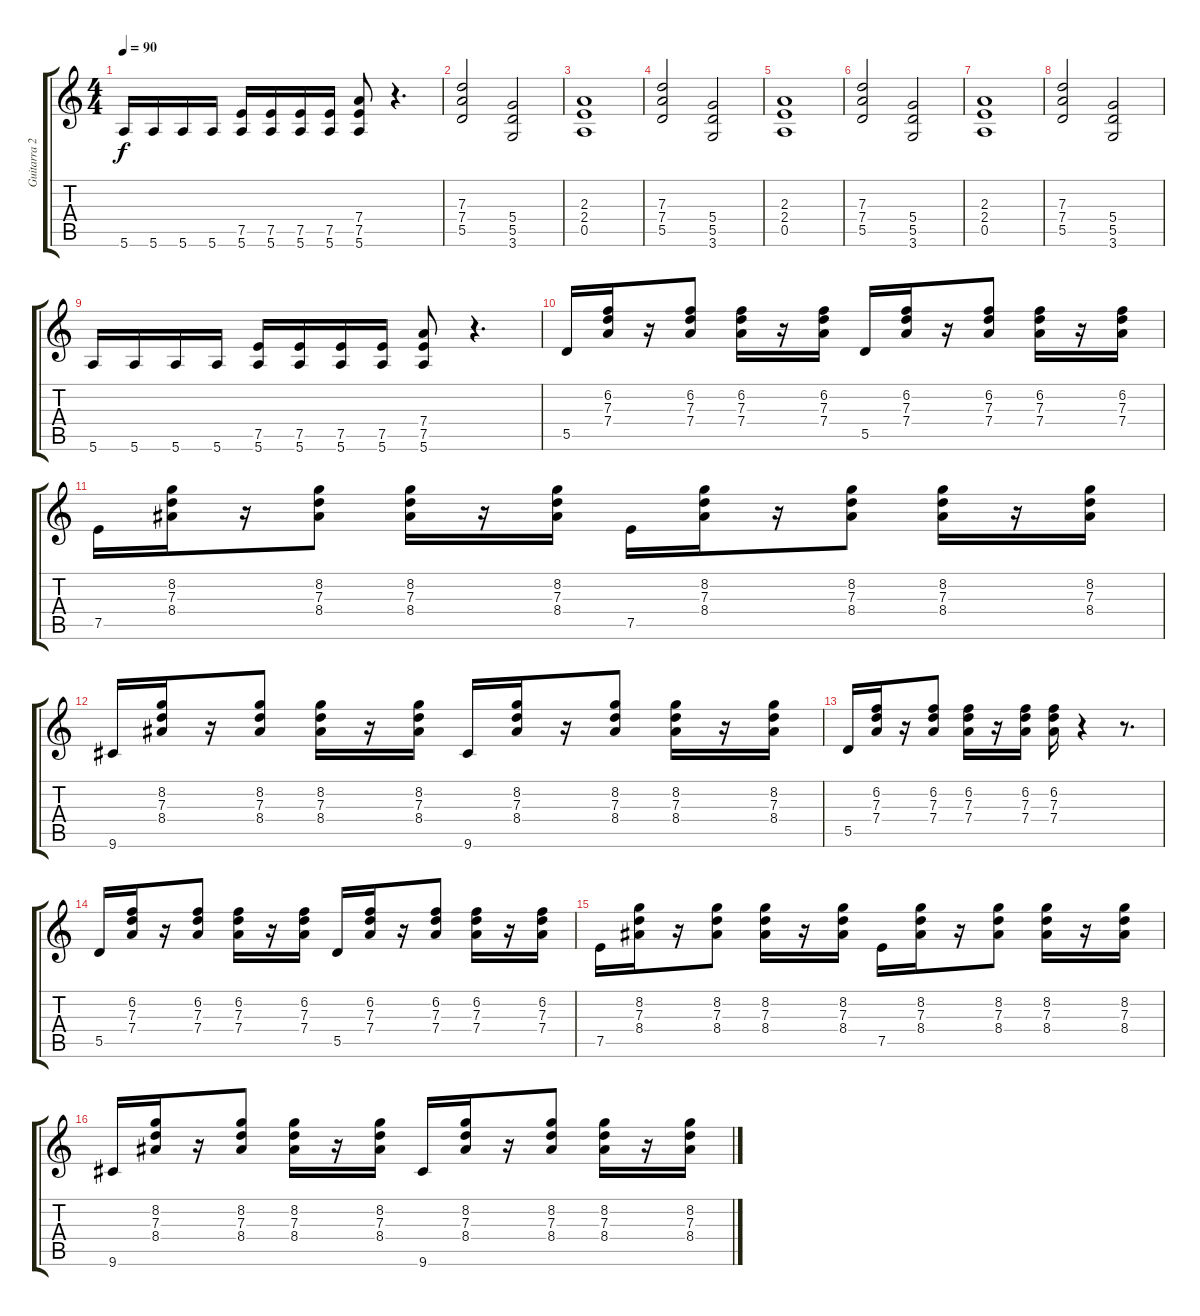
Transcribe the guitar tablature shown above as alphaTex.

\track ("Guitarra 2" "Guitarra 2") {instrument distortionguitar}
\staff {score tabs}
\tuning (E4 B3 G3 D3 A2 E2) {hide}
\ts (4 4)
\tempo 90
\clef g2
\ks c
5.6.16{dy f} 5.6.16 5.6.16 5.6.16 (7.5 5.6).16 (7.5 5.6).16 (7.5 5.6).16 (7.5 5.6).16 (7.4 7.5 5.6).8 r.4{d} |
(7.3 7.4 5.5).2 (5.4 5.5 3.6).2 |
(2.3 2.4 0.5).1 |
(7.3 7.4 5.5).2 (5.4 5.5 3.6).2 |
(2.3 2.4 0.5).1 |
(7.3 7.4 5.5).2 (5.4 5.5 3.6).2 |
(2.3 2.4 0.5).1 |
(7.3 7.4 5.5).2 (5.4 5.5 3.6).2 |
5.6.16 5.6.16 5.6.16 5.6.16 (7.5 5.6).16 (7.5 5.6).16 (7.5 5.6).16 (7.5 5.6).16 (7.4 7.5 5.6).8 r.4{d} |
5.5.16{volume 10} (6.2 7.3 7.4).16 r.16 (6.2 7.3 7.4).8 (6.2 7.3 7.4).16 r.16 (6.2 7.3 7.4).16 5.5.16 (6.2 7.3 7.4).16 r.16 (6.2 7.3 7.4).8 (6.2 7.3 7.4).16 r.16 (6.2 7.3 7.4).16 |
7.5.16 (8.2 7.3 8.4).16 r.16 (8.2 7.3 8.4).8 (8.2 7.3 8.4).16 r.16 (8.2 7.3 8.4).16 7.5.16 (8.2 7.3 8.4).16 r.16 (8.2 7.3 8.4).8 (8.2 7.3 8.4).16 r.16 (8.2 7.3 8.4).16 |
9.6.16 (8.2 7.3 8.4).16 r.16 (8.2 7.3 8.4).8 (8.2 7.3 8.4).16 r.16 (8.2 7.3 8.4).16 9.6.16 (8.2 7.3 8.4).16 r.16 (8.2 7.3 8.4).8 (8.2 7.3 8.4).16 r.16 (8.2 7.3 8.4).16 |
5.5.16 (6.2 7.3 7.4).16 r.16 (6.2 7.3 7.4).8 (6.2 7.3 7.4).16 r.16 (6.2 7.3 7.4).16 (6.2 7.3 7.4).16 r.4 r.8{d} |
5.5.16 (6.2 7.3 7.4).16 r.16 (6.2 7.3 7.4).8 (6.2 7.3 7.4).16 r.16 (6.2 7.3 7.4).16 5.5.16 (6.2 7.3 7.4).16 r.16 (6.2 7.3 7.4).8 (6.2 7.3 7.4).16 r.16 (6.2 7.3 7.4).16 |
7.5.16 (8.2 7.3 8.4).16 r.16 (8.2 7.3 8.4).8 (8.2 7.3 8.4).16 r.16 (8.2 7.3 8.4).16 7.5.16 (8.2 7.3 8.4).16 r.16 (8.2 7.3 8.4).8 (8.2 7.3 8.4).16 r.16 (8.2 7.3 8.4).16 |
9.6.16 (8.2 7.3 8.4).16 r.16 (8.2 7.3 8.4).8 (8.2 7.3 8.4).16 r.16 (8.2 7.3 8.4).16 9.6.16 (8.2 7.3 8.4).16 r.16 (8.2 7.3 8.4).8 (8.2 7.3 8.4).16 r.16 (8.2 7.3 8.4).16
